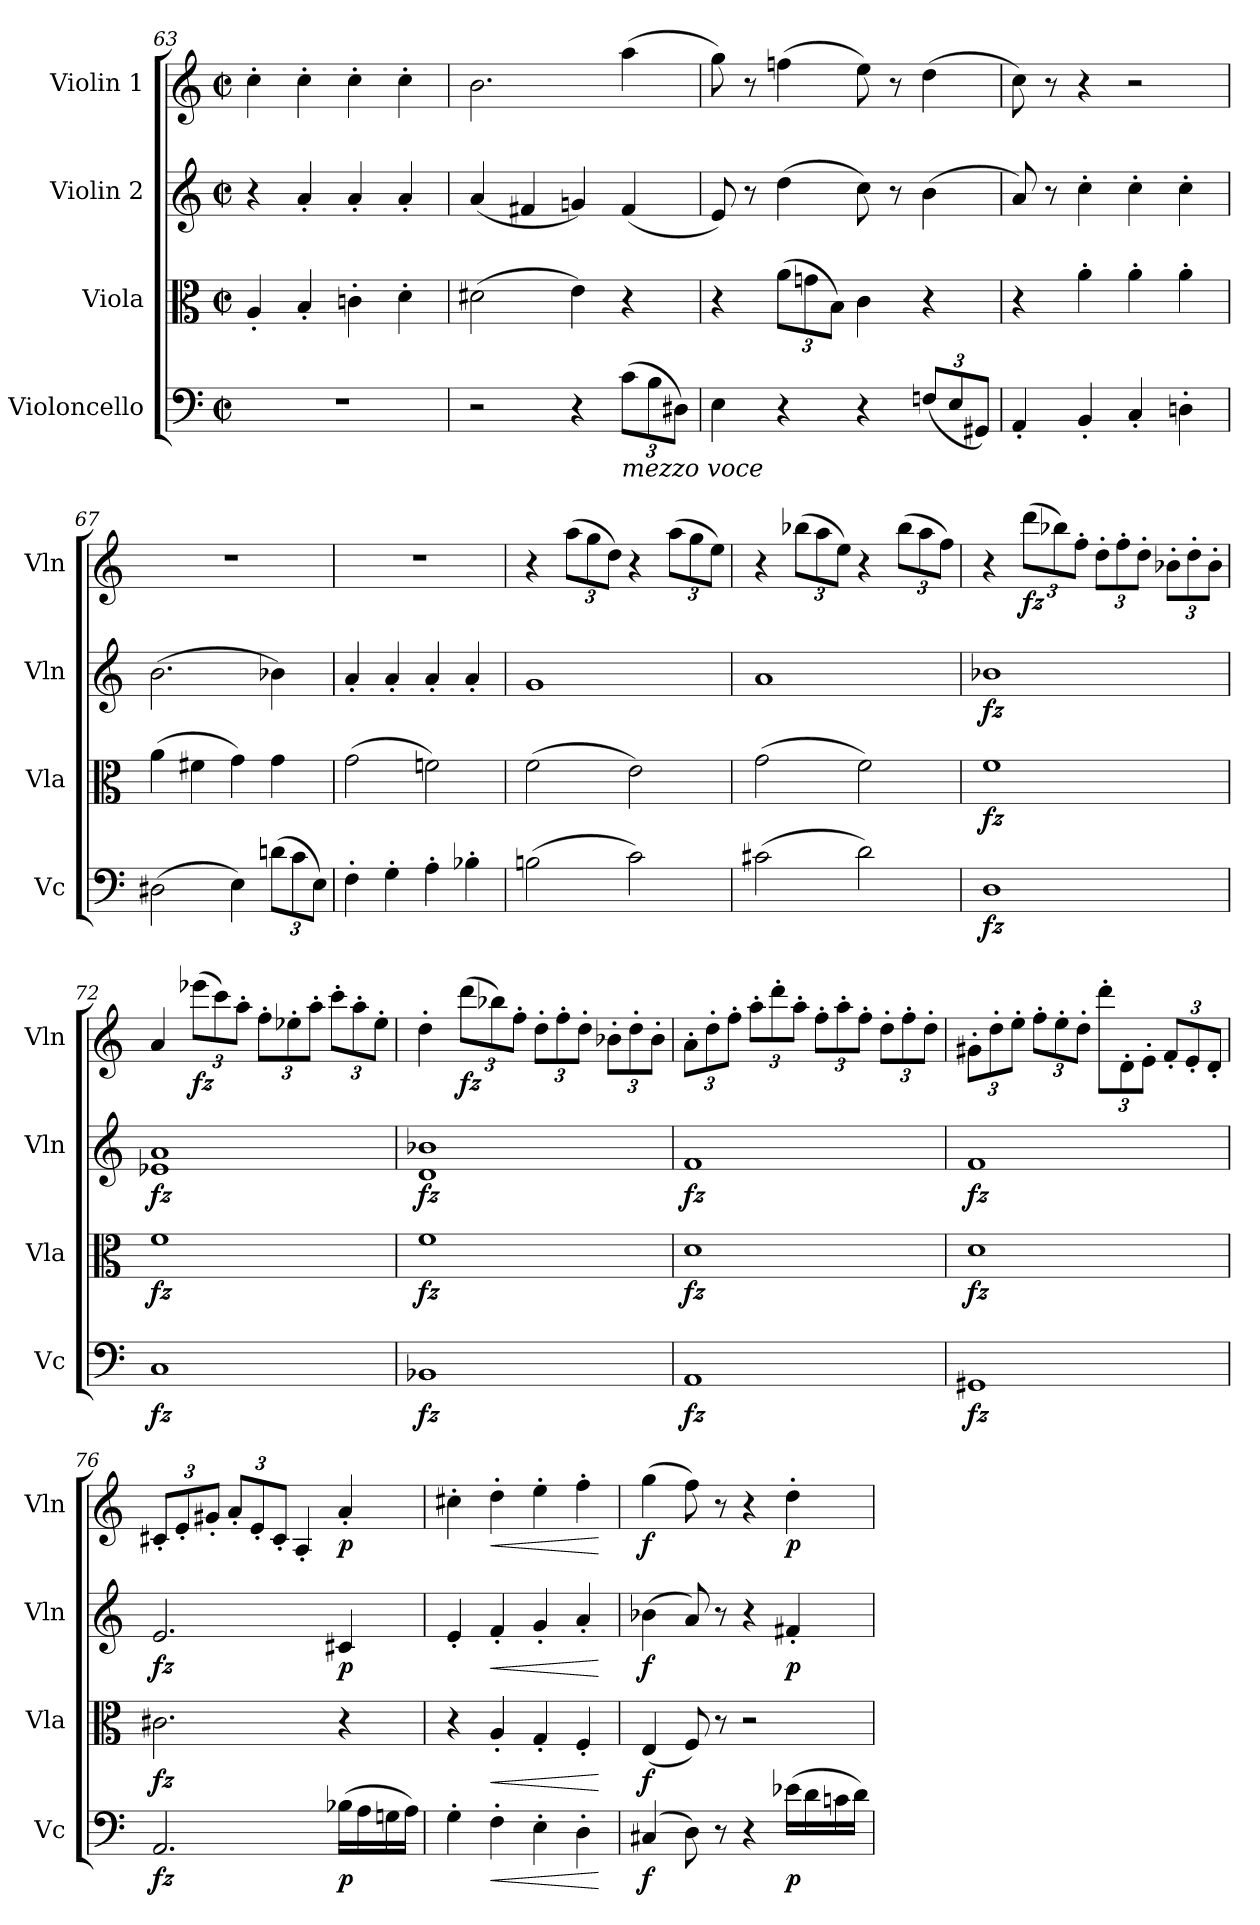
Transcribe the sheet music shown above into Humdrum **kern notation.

**kern	**dynam	**kern	**dynam	**kern	**dynam	**kern	**dynam
*part4	*part4	*part3	*part3	*part2	*part2	*part1	*part1
*staff4	*staff4	*staff3	*staff3	*staff2	*staff2	*staff1	*staff1
*I"Violoncello	*	*I"Viola	*	*I"Violin 2	*	*I"Violin 1	*
*I'Vc	*	*I'Vla	*	*I'Vln	*	*I'Vln	*
*clefF4	*	*clefC3	*	*clefG2	*	*clefG2	*
*k[]	*	*k[]	*	*k[]	*	*k[]	*
*M2/2	*	*M2/2	*	*M2/2	*	*M2/2	*
*met(c|)	*	*met(c|)	*	*met(c|)	*	*met(c|)	*
=63	=63	=63	=63	=63	=63	=63	=63
1r	.	4A'/	.	4r	.	4cc'\	.
.	.	4B'/	.	4a'/	.	4cc'\	.
.	.	4cn'\	.	4a'/	.	4cc'\	.
.	.	4d'\	.	4a'/	.	4cc'\	.
=64	=64	=64	=64	=64	=64	=64	=64
2r	.	(2d#X\	.	(4a/	.	2.b\	.
.	.	.	.	4f#X/	.	.	.
4r	.	4e\)	.	4gn/)	.	.	.
*Xbrackettup	*	*	*	*	*	*	*
!LO:TX:b:i:t=mezzo voce	!	!	!	!	!	!	!
(12c\L	.	4r	.	(4f#/	.	(4aa\	.
12B\	.	.	.	.	.	.	.
12D#X\J)	.	.	.	.	.	.	.
=65	=65	=65	=65	=65	=65	=65	=65
4E\	.	4r	.	8e/)	.	8gg\)	.
.	.	.	.	8r	.	8r	.
*	*	*Xbrackettup	*	*	*	*	*
4r	.	(12a\L	.	(4dd\	.	(4ffn\	.
.	.	12gn\	.	.	.	.	.
.	.	12B\J)	.	.	.	.	.
4r	.	4c\	.	8cc\)	.	8ee\)	.
.	.	.	.	8r	.	8r	.
(12Fn/L	.	4r	.	(4b\	.	(4dd\	.
12E/	.	.	.	.	.	.	.
12GG#X/J)	.	.	.	.	.	.	.
!!LO:LB:g=z
=66	=66	=66	=66	=66	=66	=66	=66
4AA'/	.	4r	.	8a/)	.	8cc\)	.
.	.	.	.	8r	.	8r	.
4BB'/	.	4a'\	.	4cc'\	.	4r	.
4C'/	.	4a'\	.	4cc'\	.	2r	.
4Dn'\	.	4a'\	.	4cc'\	.	.	.
!!LO:LB:g=z
=67	=67	=67	=67	=67	=67	=67	=67
(2D#X\	.	(4a\	.	(2.b\	.	1r	.
.	.	4f#X\	.	.	.	.	.
4E\)	.	4g\)	.	.	.	.	.
(12dn\L	.	4g\	.	4b-X\)	.	.	.
12c\	.	.	.	.	.	.	.
12E\J)	.	.	.	.	.	.	.
=68	=68	=68	=68	=68	=68	=68	=68
4F'\	.	(2g\	.	4a'/	.	1r	.
4G'\	.	.	.	4a'/	.	.	.
4A'\	.	2fn\)	.	4a'/	.	.	.
4B-X'\	.	.	.	4a'/	.	.	.
=69	=69	=69	=69	=69	=69	=69	=69
(2Bn\	.	(2f\	.	1g	.	4r	.
*	*	*	*	*	*	*Xbrackettup	*
.	.	.	.	.	.	(12aa\L	.
.	.	.	.	.	.	12gg\	.
.	.	.	.	.	.	12dd\J)	.
2c\)	.	2e\)	.	.	.	4r	.
.	.	.	.	.	.	(12aa\L	.
.	.	.	.	.	.	12gg\	.
.	.	.	.	.	.	12ee\J)	.
=70	=70	=70	=70	=70	=70	=70	=70
(2c#X\	.	(2g\	.	1a	.	4r	.
.	.	.	.	.	.	(12bb-X\L	.
.	.	.	.	.	.	12aa\	.
.	.	.	.	.	.	12ee\J)	.
2d\)	.	2f\)	.	.	.	4r	.
.	.	.	.	.	.	(12bb-\L	.
.	.	.	.	.	.	12aa\	.
.	.	.	.	.	.	12ff\J)	.
!!LO:LB:g=z
=71	=71	=71	=71	=71	=71	=71	=71
!	!LO:DY:b	!	!LO:DY:b	!	!LO:DY:b	!	!
1D	fz	1f	fz	1b-X	fz	4r	.
!	!	!	!	!	!	!	!LO:DY:b
.	.	.	.	.	.	(12ddd\L	fz
.	.	.	.	.	.	12bb-X\)	.
.	.	.	.	.	.	12ff'\J	.
.	.	.	.	.	.	12dd'\L	.
.	.	.	.	.	.	12ff'\	.
.	.	.	.	.	.	12dd'\J	.
.	.	.	.	.	.	12b-X'\L	.
.	.	.	.	.	.	12dd'\	.
.	.	.	.	.	.	12b-'\J	.
!!LO:PB:g=z
=72	=72	=72	=72	=72	=72	=72	=72
!	!LO:DY:b	!	!LO:DY:b	!	!LO:DY:b	!	!
1C	fz	1f	fz	1e-X 1a	fz	4a/	.
!	!	!	!	!	!	!	!LO:DY:b
.	.	.	.	.	.	(12eee-X\L	fz
.	.	.	.	.	.	12ccc\)	.
.	.	.	.	.	.	12aa'\J	.
.	.	.	.	.	.	12ff'\L	.
.	.	.	.	.	.	12ee-X'\	.
.	.	.	.	.	.	12aa'\J	.
.	.	.	.	.	.	12ccc'\L	.
.	.	.	.	.	.	12aa'\	.
.	.	.	.	.	.	12ee-'\J	.
=73	=73	=73	=73	=73	=73	=73	=73
!	!LO:DY:b	!	!LO:DY:b	!	!LO:DY:b	!	!
1BB-X	fz	1f	fz	1d 1b-X	fz	4dd'\	.
!	!	!	!	!	!	!	!LO:DY:b
.	.	.	.	.	.	(12ddd\L	fz
.	.	.	.	.	.	12bb-X\)	.
.	.	.	.	.	.	12ff'\J	.
.	.	.	.	.	.	12dd'\L	.
.	.	.	.	.	.	12ff'\	.
.	.	.	.	.	.	12dd'\J	.
.	.	.	.	.	.	12b-X'\L	.
.	.	.	.	.	.	12dd'\	.
.	.	.	.	.	.	12b-'\J	.
=74	=74	=74	=74	=74	=74	=74	=74
!	!LO:DY:b	!	!LO:DY:b	!	!LO:DY:b	!	!
1AA	fz	1d	fz	1f	fz	12a'\L	.
.	.	.	.	.	.	12dd'\	.
.	.	.	.	.	.	12ff'\J	.
.	.	.	.	.	.	12aa'\L	.
.	.	.	.	.	.	12ddd'\	.
.	.	.	.	.	.	12aa'\J	.
.	.	.	.	.	.	12ff'\L	.
.	.	.	.	.	.	12aa'\	.
.	.	.	.	.	.	12ff'\J	.
.	.	.	.	.	.	12dd'\L	.
.	.	.	.	.	.	12ff'\	.
.	.	.	.	.	.	12dd'\J	.
!!LO:LB:g=z
=75	=75	=75	=75	=75	=75	=75	=75
!	!LO:DY:b	!	!LO:DY:b	!	!LO:DY:b	!	!
1GG#X	fz	1d	fz	1f	fz	12g#X'\L	.
.	.	.	.	.	.	12dd'\	.
.	.	.	.	.	.	12ee'\J	.
.	.	.	.	.	.	12ff'\L	.
.	.	.	.	.	.	12ee'\	.
.	.	.	.	.	.	12dd'\J	.
.	.	.	.	.	.	12ddd'\L	.
.	.	.	.	.	.	12d'\	.
.	.	.	.	.	.	12e'\J	.
.	.	.	.	.	.	12f'/L	.
.	.	.	.	.	.	12e'/	.
.	.	.	.	.	.	12d'/J	.
!!LO:LB:g=z
=76	=76	=76	=76	=76	=76	=76	=76
!	!LO:DY:b	!	!LO:DY:b	!	!LO:DY:b	!	!
2.AA/	fz	2.c#X\	fz	2.e/	fz	12c#X'/L	.
.	.	.	.	.	.	12e'/	.
.	.	.	.	.	.	12g#X'/J	.
.	.	.	.	.	.	12a'/L	.
.	.	.	.	.	.	12e'/	.
.	.	.	.	.	.	12c#'/J	.
.	.	.	.	.	.	4A'/	.
!	!LO:DY:b	!	!	!	!LO:DY:b	!	!LO:DY:b
(16B-X\LL	p	4r	.	4c#X/	p	4a'/	p
16A\	.	.	.	.	.	.	.
16Gn\	.	.	.	.	.	.	.
16A\JJ)	.	.	.	.	.	.	.
=77	=77	=77	=77	=77	=77	=77	=77
4G'\	.	4r	.	4e'/	.	4cc#X'\	.
!	!LO:HP:b	!	!LO:HP:b	!	!LO:HP:b	!	!LO:HP:b
4F'\	<	4A'/	<	4f'/	<	4dd'\	<
4E'\	.	4G'/	.	4g'/	.	4ee'\	.
4D'\	.	4F'/	.	4a'/	.	4ff'\	.
.	[	.	[	.	[	.	[
=78	=78	=78	=78	=78	=78	=78	=78
!	!LO:DY:b	!	!LO:DY:b	!	!LO:DY:b	!	!LO:DY:b
(4C#X/	f	(4E/	f	(4b-X\	f	(4gg\	f
8D\)	.	8F/)	.	8a/)	.	8ff\)	.
8r	.	8r	.	8r	.	8r	.
4r	.	2r	.	4r	.	4r	.
!	!LO:DY:b	!	!	!	!LO:DY:b	!	!LO:DY:b
(16e-X\LL	p	.	.	4f#X'/	p	4dd'\	p
16d\	.	.	.	.	.	.	.
16cn\	.	.	.	.	.	.	.
16d\JJ)	.	.	.	.	.	.	.
=	=	=	=	=	=	=	=
*-	*-	*-	*-	*-	*-	*-	*-
